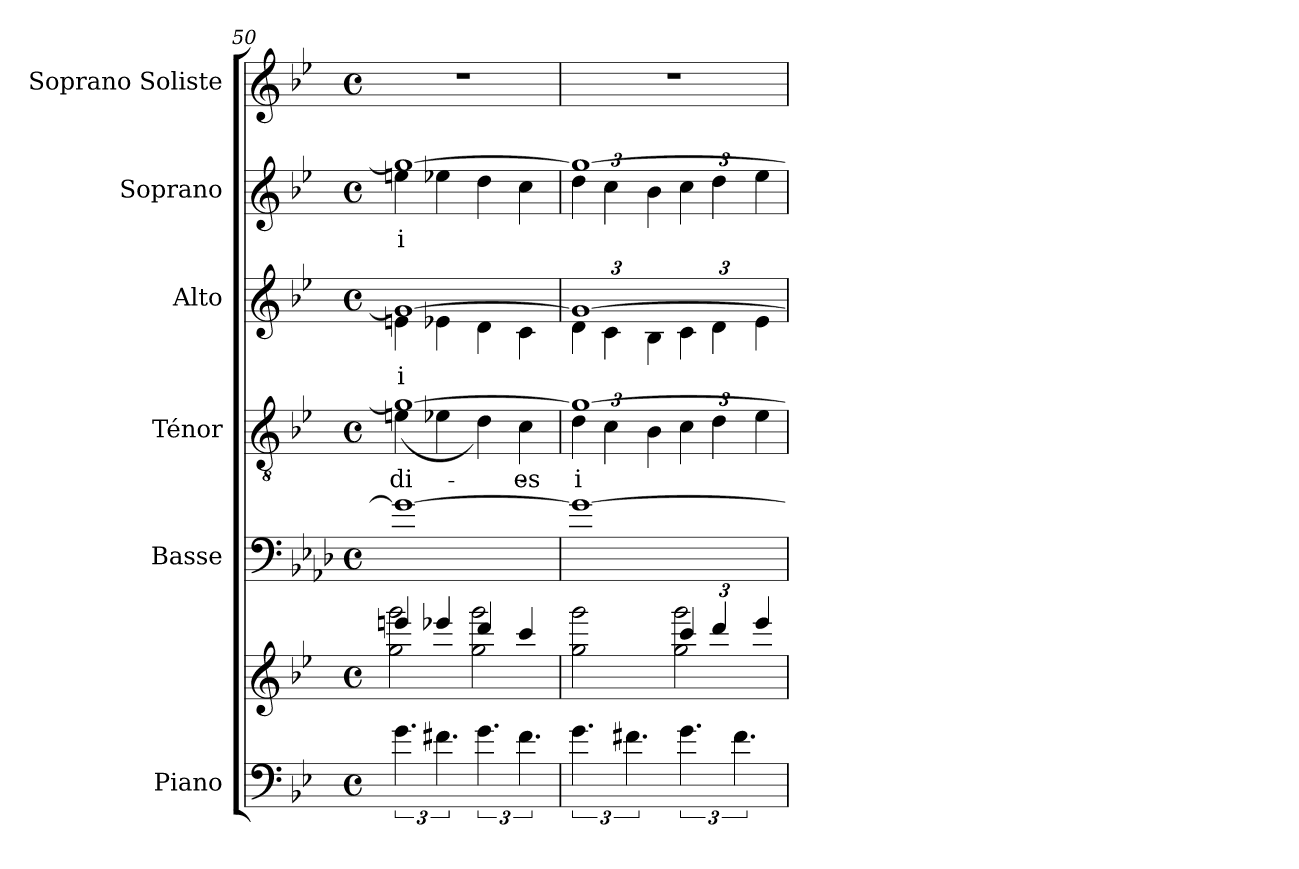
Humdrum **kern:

**kern	**kern	**kern	**kern	**text	**kern	**text	**kern	**text	**kern
*part6	*part6	*part5	*part4	*part4	*part3	*part3	*part2	*part2	*part1
*staff7	*staff6	*staff5	*staff4	*staff4	*staff3	*staff3	*staff2	*staff2	*staff1
*I"Piano	*	*I"Basse	*I"Ténor	*	*I"Alto	*	*I"Soprano	*	*I"Soprano Soliste
*I'Pno.	*	*I'B.	*I'T.	*	*I'A.	*	*I'S.	*	*
*clefF4	*clefG2	*clefF4	*clefGv2	*	*clefG2	*	*clefG2	*	*clefG2
*	*	*ITrd8c14	*	*	*	*	*	*	*
*k[b-e-]	*k[b-e-]	*k[b-e-a-d-]	*k[b-e-]	*	*k[b-e-]	*	*k[b-e-]	*	*k[b-e-]
*M4/4	*M4/4	*M4/4	*M4/4	*	*M4/4	*	*M4/4	*	*M4/4
*met(c)	*met(c)	*met(c)	*met(c)	*	*met(c)	*	*met(c)	*	*met(c)
=50	=50	=50	=50	=50	=50	=50	=50	=50	=50
*	*^	*	*^	*	*^	*	*^	*	*
6.g\	4eeen/	2gg\ 2ggg\	1Gi_	1g_	(4en\	di-	1g_	4en\	i	1gg_	4een\	i	1r
6.f#X\	4eee-X/	.	.	.	4e-X\	.	.	4e-X\	-	.	4ee-X\	-	.
6.g\	4ddd/	2gg\ 2ggg\	.	.	4d\)	.	.	4d\	-	.	4dd\	-	.
6.f#\	4ccc/	.	.	.	4c\	-es	.	4c\	-	.	4cc\	-	.
=51	=51	=51	=51	=51	=51	=51	=51	=51	=51	=51	=51	=51	=51
*	*	*	*	*	*Xbrackettup	*	*	*Xbrackettup	*	*	*Xbrackettup	*	*
6.g\	2ryy	2gg\ 2ggg\	1Gi_	1g_	6d\	i	1g_	6d\	-	1gg_	6dd\	-	1r
.	.	.	.	.	6c\	-	.	6c\	-	.	6cc\	-	.
6.f#X\	.	.	.	.	.	.	.	.	.	.	.	.	.
.	.	.	.	.	6B-\	-	.	6B-\	-	.	6b-\	-	.
*	*Xbrackettup	*	*	*	*	*	*	*	*	*	*	*	*
6.g\	6ccc/	2gg\ 2ggg\	.	.	6c\	-	.	6c\	-	.	6cc\	-	.
.	6ddd/	.	.	.	6d\	-	.	6d\	-	.	6dd\	-	.
6.f#\	.	.	.	.	.	.	.	.	.	.	.	.	.
.	6eee-/	.	.	.	6e-\	-	.	6e-\	-	.	6ee-\	-	.
*	*	*	*	*v	*v	*	*	*	*	*v	*v	*	*
*	*v	*v	*	*	*	*v	*v	*	*	*	*
=	=	=	=	=	=	=	=	=	=
*-	*-	*-	*-	*-	*-	*-	*-	*-	*-
